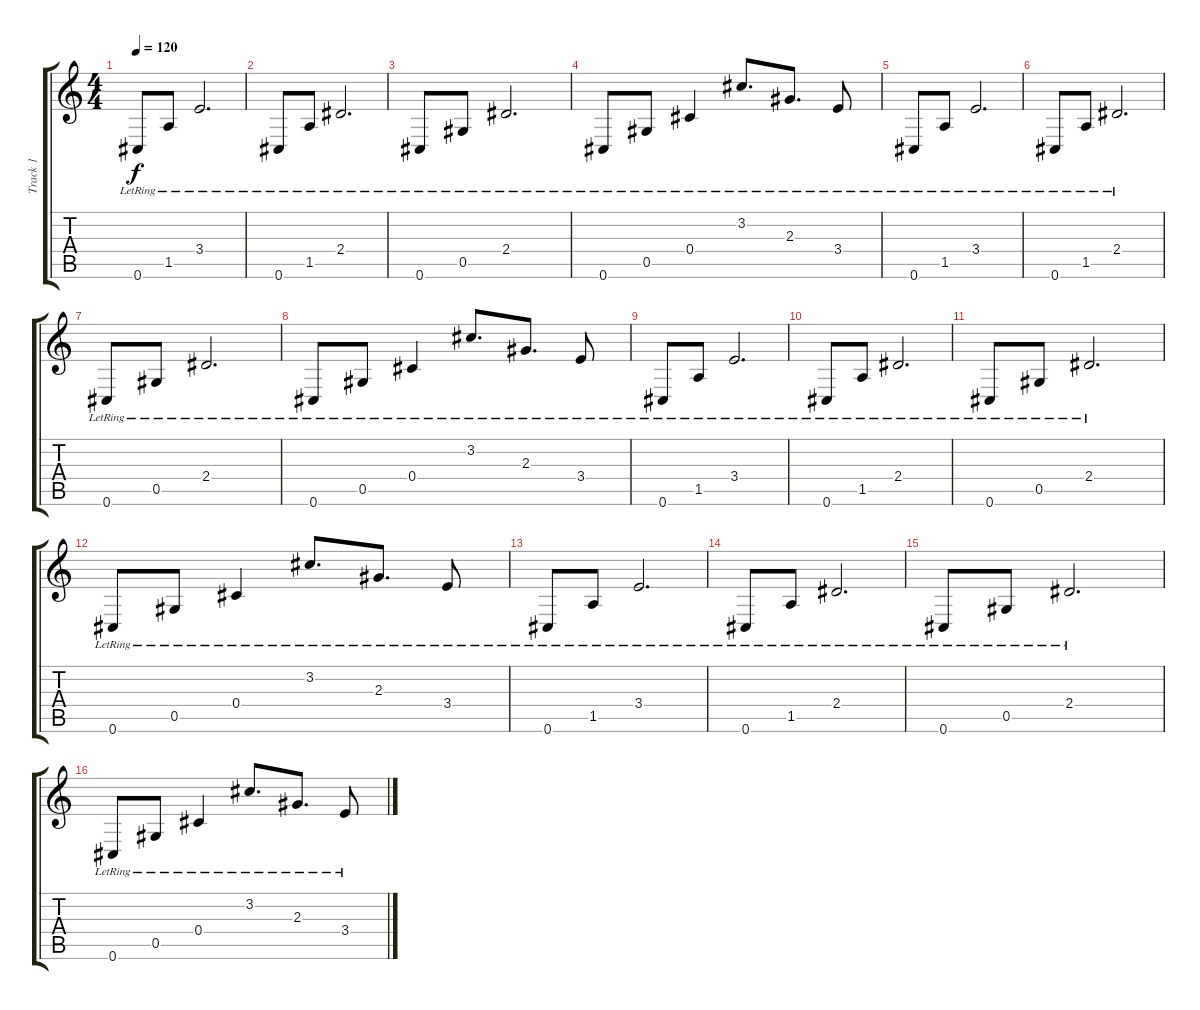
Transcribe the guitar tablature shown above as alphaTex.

\track ("Track 1" "Track 1") {instrument distortionguitar}
\staff {score tabs}
\tuning (Eb4 Bb3 Gb3 Db3 Ab2 Db2) {hide}
\ts (4 4)
\tempo 120
\clef g2
\ks c
0.6{lr}.8{dy f} 1.5{lr}.8 3.4{lr}.2{d} |
0.6{lr}.8 1.5{lr}.8 2.4{lr}.2{d} |
0.6{lr}.8 0.5{lr}.8 2.4{lr}.2{d} |
0.6{lr}.8 0.5{lr}.8 0.4{lr}.4 3.2{lr}.8{d} 2.3{lr}.8{d} 3.4{lr}.8 |
0.6{lr}.8 1.5{lr}.8 3.4{lr}.2{d} |
0.6{lr}.8 1.5{lr}.8 2.4{lr}.2{d} |
0.6{lr}.8 0.5{lr}.8 2.4{lr}.2{d} |
0.6{lr}.8 0.5{lr}.8 0.4{lr}.4 3.2{lr}.8{d} 2.3{lr}.8{d} 3.4{lr}.8 |
0.6{lr}.8 1.5{lr}.8 3.4{lr}.2{d} |
0.6{lr}.8 1.5{lr}.8 2.4{lr}.2{d} |
0.6{lr}.8 0.5{lr}.8 2.4{lr}.2{d} |
0.6{lr}.8 0.5{lr}.8 0.4{lr}.4 3.2{lr}.8{d} 2.3{lr}.8{d} 3.4{lr}.8 |
0.6{lr}.8 1.5{lr}.8 3.4{lr}.2{d} |
0.6{lr}.8 1.5{lr}.8 2.4{lr}.2{d} |
0.6{lr}.8 0.5{lr}.8 2.4{lr}.2{d} |
0.6{lr}.8 0.5{lr}.8 0.4{lr}.4 3.2{lr}.8{d} 2.3{lr}.8{d} 3.4{lr}.8
